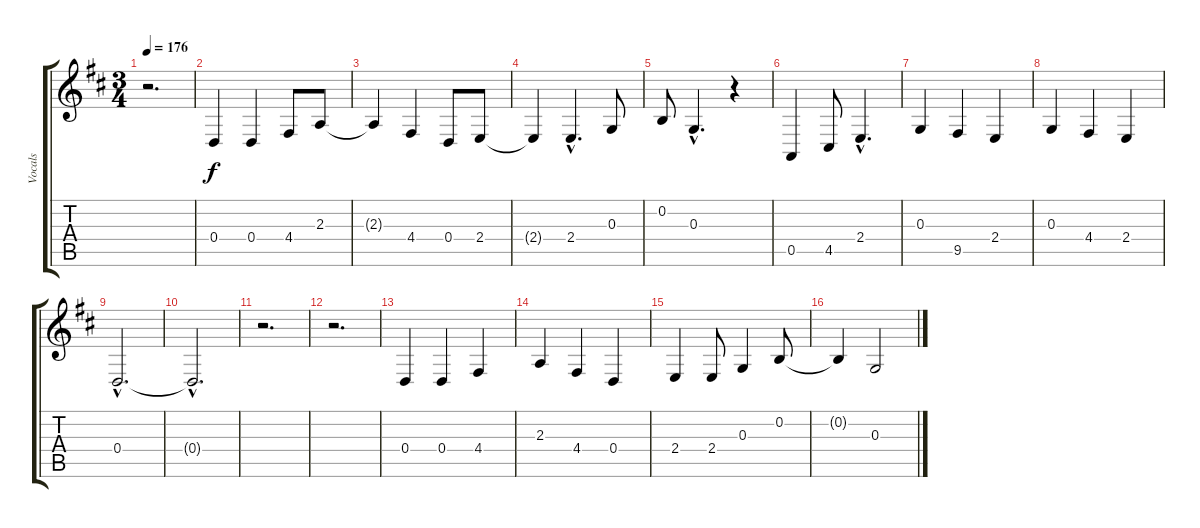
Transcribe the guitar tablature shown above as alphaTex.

\track ("Vocals" "Vocals") {instrument acousticgrandpiano}
\staff {score tabs}
\tuning (E4 B3 G3 D3 A2 E2) {hide}
\ts (3 4)
\tempo 176
\clef g2
\ks d
r.2{d dy f} |
0.4.4 0.4.4 4.4.8 2.3.8 |
2.3{t}.4 4.4.4 0.4.8 2.4.8 |
2.4{t}.4 2.4{hac}.4{d} 0.3.8 |
0.2.8 0.3{hac}.4{d} r.4 |
0.5.4 4.5.8 2.4{hac}.4{d} |
0.3.4 9.5.4 2.4.4 |
0.3.4 4.4.4 2.4.4 |
0.4{hac}.2{d} |
0.4{hac t}.2{d} |
r.2{d} |
r.2{d} |
0.4.4 0.4.4 4.4.4 |
2.3.4 4.4.4 0.4.4 |
2.4.4 2.4.8 0.3.4 0.2.8 |
0.2{t}.4 0.3.2
